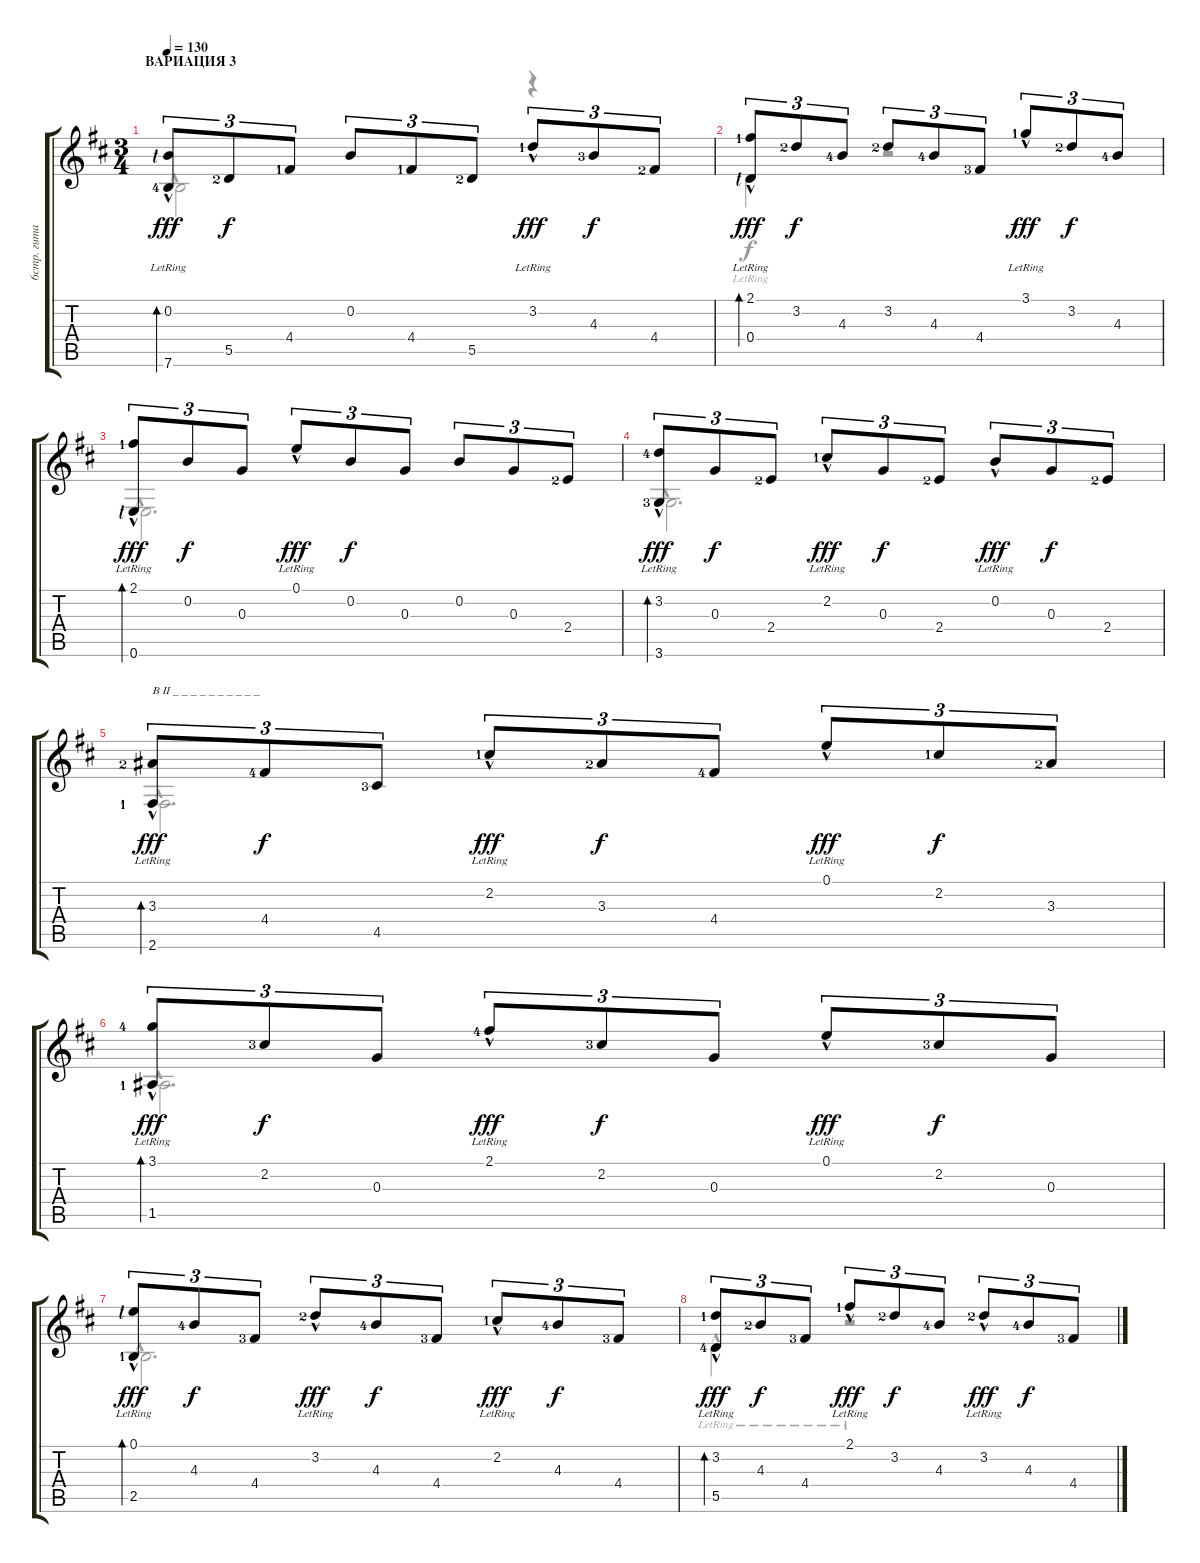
\track ("6стр. гитара" "6стр. гита") {instrument acousticguitarnylon}
\staff {score tabs}
\tuning (E4 B3 G3 D3 A2 E2) {hide}
\voice
\ts (3 4)
\section ("" "ВАРИАЦИЯ 3")
\tempo 130
\clef g2
\ks bminor
(0.2{hac lr lf 1} 7.6{lf 5}).8{tu (3 2) bd 480 dy fff} 5.5{lf 3}.8{tu (3 2) dy f} 4.4{lf 2}.8{tu (3 2)} 0.2.8{tu (3 2)} 4.4{lf 2}.8{tu (3 2)} 5.5{lf 3}.8{tu (3 2)} 3.2{hac lr lf 2}.8{tu (3 2) dy fff} 4.3{lf 4}.8{tu (3 2) dy f} 4.4{lf 3}.8{tu (3 2)} |
(2.1{hac lr lf 2} 0.4{lf 1}).8{tu (3 2) bd 480 dy fff} 3.2{lf 3}.8{tu (3 2) dy f} 4.3{lf 5}.8{tu (3 2)} 3.2{lf 3}.8{tu (3 2)} 4.3{lf 5}.8{tu (3 2)} 4.4{lf 4}.8{tu (3 2)} 3.1{hac lr lf 2}.8{tu (3 2) dy fff} 3.2{lf 3}.8{tu (3 2) dy f} 4.3{lf 5}.8{tu (3 2)} |
(2.1{hac lr lf 2} 0.6{lf 1}).8{tu (3 2) bd 480 dy fff} 0.2.8{tu (3 2) dy f} 0.3.8{tu (3 2)} 0.1{hac lr}.8{tu (3 2) dy fff} 0.2.8{tu (3 2) dy f} 0.3.8{tu (3 2)} 0.2.8{tu (3 2)} 0.3.8{tu (3 2)} 2.4{lf 3}.8{tu (3 2)} |
(3.2{hac lr lf 5} 3.6{lf 4}).8{tu (3 2) bd 480 dy fff} 0.3.8{tu (3 2) dy f} 2.4{lf 3}.8{tu (3 2)} 2.2{hac lr lf 2}.8{tu (3 2) dy fff} 0.3.8{tu (3 2) dy f} 2.4{lf 3}.8{tu (3 2)} 0.2{hac lr}.8{tu (3 2) dy fff} 0.3.8{tu (3 2) dy f} 2.4{lf 3}.8{tu (3 2)} |
(3.3{hac lr lf 3} 2.6{lf 2}).8{tu (3 2) bd 480 txt "B II _ _ _ _ _ _ _ _ _ _ " dy fff} 4.4{lf 5}.8{tu (3 2) dy f} 4.5{lf 4}.8{tu (3 2)} 2.2{hac lr lf 2}.8{tu (3 2) dy fff} 3.3{lf 3}.8{tu (3 2) dy f} 4.4{lf 5}.8{tu (3 2)} 0.1{hac lr}.8{tu (3 2) dy fff} 2.2{lf 2}.8{tu (3 2) dy f} 3.3{lf 3}.8{tu (3 2)} |
(3.1{hac lr lf 5} 1.5{lf 2}).8{tu (3 2) bd 480 dy fff} 2.2{lf 4}.8{tu (3 2) dy f} 0.3.8{tu (3 2)} 2.1{hac lr lf 5}.8{tu (3 2) dy fff} 2.2{lf 4}.8{tu (3 2) dy f} 0.3.8{tu (3 2)} 0.1{hac lr}.8{tu (3 2) dy fff} 2.2{lf 4}.8{tu (3 2) dy f} 0.3.8{tu (3 2)} |
(0.1{hac lr lf 1} 2.5{lf 2}).8{tu (3 2) bd 480 dy fff} 4.3{lf 5}.8{tu (3 2) dy f} 4.4{lf 4}.8{tu (3 2)} 3.2{hac lr lf 3}.8{tu (3 2) dy fff} 4.3{lf 5}.8{tu (3 2) dy f} 4.4{lf 4}.8{tu (3 2)} 2.2{hac lr lf 2}.8{tu (3 2) dy fff} 4.3{lf 5}.8{tu (3 2) dy f} 4.4{lf 4}.8{tu (3 2)} |
(3.2{hac lr lf 2} 5.5{lf 5}).8{tu (3 2) bd 480 dy fff} 4.3{lf 3}.8{tu (3 2) dy f} 4.4{lf 4}.8{tu (3 2)} 2.1{hac lr lf 2}.8{tu (3 2) dy fff} 3.2{lf 3}.8{tu (3 2) dy f} 4.3{lf 5}.8{tu (3 2)} 3.2{hac lr lf 3}.8{tu (3 2) dy fff} 4.3{lf 5}.8{tu (3 2) dy f} 4.4{lf 4}.8{tu (3 2)}
\voice
\clef g2
\ottava regular
\simile none
\ks bminor
7.6{hac}.2{dy fff} r.4 |
0.4{lr}.4{dy f} r.2 |
0.6{hac}.2{d dy fff} |
3.6{hac}.2{d} |
2.6{hac}.2{d} |
1.5{hac}.2{d} |
2.5{hac}.2{d} |
5.5{hac lr}.4 r.2
